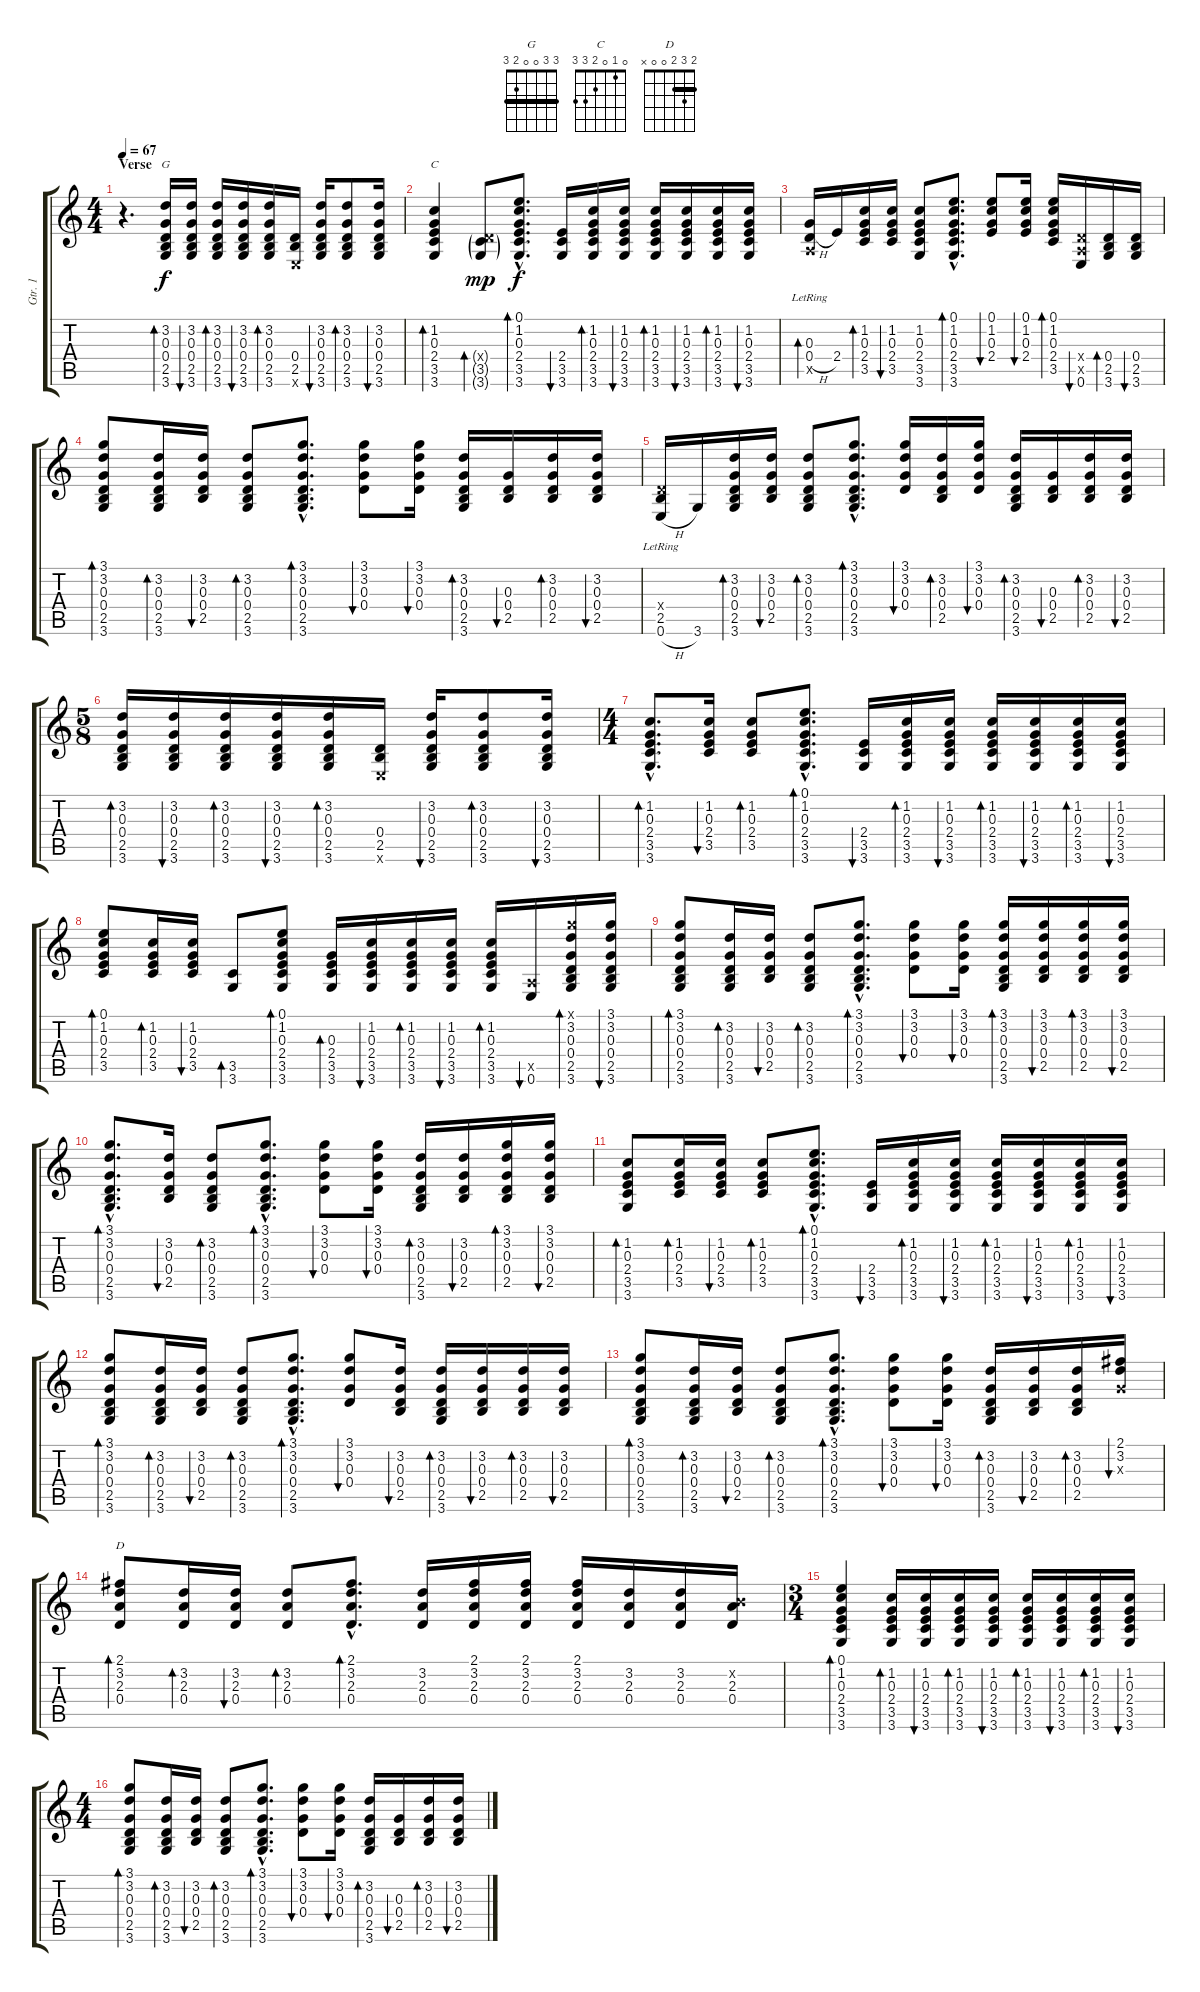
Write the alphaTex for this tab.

\track ("Gtr. 1" "Gtr. 1") {instrument acousticguitarsteel}
\staff {score tabs}
\tuning (E4 B3 G3 D3 A2 E2) {hide}
\chord ("G" 3 3 0 0 2 3) {barre 3}
\chord ("C" 0 1 0 2 3 3)
\chord ("D" 2 3 2 0 0 x) {barre 2}
\ts (4 4)
\section ("" "Verse")
\tempo 67
\clef g2
\ks c
r.4{d dy f instrument acousticguitarsteel} (3.2 0.3 0.4 2.5 3.6).16{bd 30 ch "G"} (3.2 0.3 0.4 2.5 3.6).16{bu 30} (3.2 0.3 0.4 2.5 3.6).16{bd 30} (3.2 0.3 0.4 2.5 3.6).16{bu 30} (3.2 0.3 0.4 2.5 3.6).16{bd 30} (0.4 2.5 0.6{x}).16 (3.2 0.3 0.4 2.5 3.6).16{bu 30} (3.2 0.3 0.4 2.5 3.6).8{bd 30} (3.2 0.3 0.4 2.5 3.6).16{bu 30} |
(1.2 0.3 2.4 3.5 3.6).4{bd 30 ch "C"} (0.4{g x} 3.5{g} 3.6{g}).8{bd 30 dy mp} (0.1{hac} 1.2{hac} 0.3{hac} 2.4{hac} 3.5{hac} 3.6{hac}).8{d bd 30 dy f} (2.4 3.5 3.6).16{bu 30} (1.2 0.3 2.4 3.5 3.6).16{bd 30} (1.2 0.3 2.4 3.5 3.6).16{bu 30} (1.2 0.3 2.4 3.5 3.6).16{bd 30} (1.2 0.3 2.4 3.5 3.6).16{bu 30} (1.2 0.3 2.4 3.5 3.6).16{bd 30} (1.2 0.3 2.4 3.5 3.6).16{bu 30} |
(0.3{lr} 0.4{h} 0.5{x}).16{bd 30} 2.4.16 (1.2 0.3 2.4 3.5).16{bd 30} (1.2 0.3 2.4 3.5).16{bu 30} (1.2 0.3 2.4 3.5 3.6).8 (0.1{hac} 1.2{hac} 0.3{hac} 2.4{hac} 3.5{hac} 3.6{hac}).8{d bd 30} (0.1 1.2 0.3 2.4).8{bu 30} (0.1 1.2 0.3 2.4).16{bu 30} (0.1 1.2 0.3 2.4 3.5).16{bd 30} (0.4{x} 0.5{x} 0.6).16{bu 30} (0.4 2.5 3.6).16{bd 30} (0.4 2.5 3.6).16{bu 30} |
(3.1 3.2 0.3 0.4 2.5 3.6).8{bd 60} (3.2 0.3 0.4 2.5 3.6).16{bd 30} (3.2 0.3 0.4 2.5).16{bu 30} (3.2 0.3 0.4 2.5 3.6).8{bd 30} (3.1{hac} 3.2{hac} 0.3{hac} 0.4{hac} 2.5{hac} 3.6{hac}).8{d bd 30} (3.1 3.2 0.3 0.4).8{bu 30} (3.1 3.2 0.3 0.4).16{bu 30} (3.2 0.3 0.4 2.5 3.6).16{bd 30} (0.3 0.4 2.5).16{bu 30} (3.2 0.3 0.4 2.5).16{bd 30} (3.2 0.3 0.4 2.5).16{bu 30} |
(0.4{x} 2.5{lr} 0.6{h}).16 3.6.16 (3.2 0.3 0.4 2.5 3.6).16{bd 30} (3.2 0.3 0.4 2.5).16{bu 30} (3.2 0.3 0.4 2.5 3.6).8{bd 30} (3.1{hac} 3.2{hac} 0.3{hac} 0.4{hac} 2.5{hac} 3.6{hac}).8{d bd 30} (3.1 3.2 0.3 0.4).16{bu 30} (3.2 0.3 0.4 2.5).16{bd 30} (3.1 3.2 0.3 0.4).16{bu 30} (3.2 0.3 0.4 2.5 3.6).16{bd 30} (0.3 0.4 2.5).16{bu 30} (3.2 0.3 0.4 2.5).16{bd 30} (3.2 0.3 0.4 2.5).16{bu 30} |
\ts (5 8)
(3.2 0.3 0.4 2.5 3.6).16{bd 30} (3.2 0.3 0.4 2.5 3.6).16{bu 30} (3.2 0.3 0.4 2.5 3.6).16{bd 30} (3.2 0.3 0.4 2.5 3.6).16{bu 30} (3.2 0.3 0.4 2.5 3.6).16{bd 30} (0.4 2.5 0.6{x}).16 (3.2 0.3 0.4 2.5 3.6).16{bu 30} (3.2 0.3 0.4 2.5 3.6).8{bd 30} (3.2 0.3 0.4 2.5 3.6).16{bu 30} |
\ts (4 4)
(1.2{hac} 0.3{hac} 2.4{hac} 3.5{hac} 3.6{hac}).8{d bd 30} (1.2 0.3 2.4 3.5).16{bu 30} (1.2 0.3 2.4 3.5).8{bd 30} (0.1{hac} 1.2{hac} 0.3{hac} 2.4{hac} 3.5{hac} 3.6{hac}).8{d bd 30} (2.4 3.5 3.6).16{bu 30} (1.2 0.3 2.4 3.5 3.6).16{bd 30} (1.2 0.3 2.4 3.5 3.6).16{bu 30} (1.2 0.3 2.4 3.5 3.6).16{bd 30} (1.2 0.3 2.4 3.5 3.6).16{bu 30} (1.2 0.3 2.4 3.5 3.6).16{bd 30} (1.2 0.3 2.4 3.5 3.6).16{bu 30} |
(0.1 1.2 0.3 2.4 3.5).8{bd 30} (1.2 0.3 2.4 3.5).16{bd 30} (1.2 0.3 2.4 3.5).16{bu 30} (3.5 3.6).8{bd 30} (0.1 1.2 0.3 2.4 3.5 3.6).8{bd 30} (0.3 2.4 3.5 3.6).16{bd 30} (1.2 0.3 2.4 3.5 3.6).16{bu 30} (1.2 0.3 2.4 3.5 3.6).16{bd 30} (1.2 0.3 2.4 3.5 3.6).16{bu 30} (1.2 0.3 2.4 3.5 3.6).16{bd 30} (0.5{x} 0.6).16{bu 30} (3.1{x} 3.2 0.3 0.4 2.5 3.6).16{bd 30} (3.1 3.2 0.3 0.4 2.5 3.6).16{bu 30} |
(3.1 3.2 0.3 0.4 2.5 3.6).8{bd 60} (3.2 0.3 0.4 2.5 3.6).16{bd 30} (3.2 0.3 0.4 2.5).16{bu 30} (3.2 0.3 0.4 2.5 3.6).8{bd 30} (3.1{hac} 3.2{hac} 0.3{hac} 0.4{hac} 2.5{hac} 3.6{hac}).8{d bd 30} (3.1 3.2 0.3 0.4).8{bu 30} (3.1 3.2 0.3 0.4).16{bu 30} (3.1 3.2 0.3 0.4 2.5 3.6).16{bd 30} (3.1 3.2 0.3 0.4 2.5).16{bu 30} (3.1 3.2 0.3 0.4 2.5).16{bd 30} (3.1 3.2 0.3 0.4 2.5).16{bu 30} |
(3.1{hac} 3.2{hac} 0.3{hac} 0.4{hac} 2.5{hac} 3.6{hac}).8{d bd 60} (3.2 0.3 0.4 2.5).16{bu 30} (3.2 0.3 0.4 2.5 3.6).8{bd 30} (3.1{hac} 3.2{hac} 0.3{hac} 0.4{hac} 2.5{hac} 3.6{hac}).8{d bd 30} (3.1 3.2 0.3 0.4).8{bu 30} (3.1 3.2 0.3 0.4).16{bu 30} (3.2 0.3 0.4 2.5 3.6).16{bd 30} (3.2 0.3 0.4 2.5).16{bu 30} (3.1 3.2 0.3 0.4 2.5).16{bd 30} (3.1 3.2 0.3 0.4 2.5).16{bu 30} |
(1.2 0.3 2.4 3.5 3.6).8{bd 30} (1.2 0.3 2.4 3.5).16{bd 60} (1.2 0.3 2.4 3.5).16{bu 30} (1.2 0.3 2.4 3.5).8{bd 30} (0.1{hac} 1.2{hac} 0.3{hac} 2.4{hac} 3.5{hac} 3.6{hac}).8{d bd 30} (2.4 3.5 3.6).16{bu 30} (1.2 0.3 2.4 3.5 3.6).16{bd 30} (1.2 0.3 2.4 3.5 3.6).16{bu 30} (1.2 0.3 2.4 3.5 3.6).16{bd 30} (1.2 0.3 2.4 3.5 3.6).16{bu 30} (1.2 0.3 2.4 3.5 3.6).16{bd 30} (1.2 0.3 2.4 3.5 3.6).16{bu 30} |
(3.1 3.2 0.3 0.4 2.5 3.6).8{bd 60} (3.2 0.3 0.4 2.5 3.6).16{bd 30} (3.2 0.3 0.4 2.5).16{bu 30} (3.2 0.3 0.4 2.5 3.6).8{bd 30} (3.1{hac} 3.2{hac} 0.3{hac} 0.4{hac} 2.5{hac} 3.6{hac}).8{d bd 30} (3.1 3.2 0.3 0.4).8{bu 30} (3.2 0.3 0.4 2.5).16{bu 30} (3.2 0.3 0.4 2.5 3.6).16{bd 30} (3.2 0.3 0.4 2.5).16{bu 30} (3.2 0.3 0.4 2.5).16{bd 30} (3.2 0.3 0.4 2.5).16{bu 30} |
(3.1 3.2 0.3 0.4 2.5 3.6).8{bd 60} (3.2 0.3 0.4 2.5 3.6).16{bd 30} (3.2 0.3 0.4 2.5).16{bu 30} (3.2 0.3 0.4 2.5 3.6).8{bd 30} (3.1{hac} 3.2{hac} 0.3{hac} 0.4{hac} 2.5{hac} 3.6{hac}).8{d bd 30} (3.1 3.2 0.3 0.4).8{bu 30} (3.1 3.2 0.3 0.4).16{bu 30} (3.2 0.3 0.4 2.5 3.6).16{bd 30} (3.2 0.3 0.4 2.5).16{bu 30} (3.2 0.3 0.4 2.5).16{bd 30} (2.1 3.2 0.3{x}).16{bu 30} |
(2.1 3.2 2.3 0.4).8{bd 30 ch "D"} (3.2 2.3 0.4).16{bd 30} (3.2 2.3 0.4).16{bu 30} (3.2 2.3 0.4).8{bd 60} (2.1{hac} 3.2{hac} 2.3{hac} 0.4{hac}).8{d bd 60} (3.2 2.3 0.4).16 (2.1 3.2 2.3 0.4).16 (2.1 3.2 2.3 0.4).16 (2.1 3.2 2.3 0.4).16 (3.2 2.3 0.4).16 (3.2 2.3 0.4).16 (0.2{x} 2.3 0.4).16 |
\ts (3 4)
(0.1 1.2 0.3 2.4 3.5 3.6).4{bd 30} (1.2 0.3 2.4 3.5 3.6).16{bd 30} (1.2 0.3 2.4 3.5 3.6).16{bu 30} (1.2 0.3 2.4 3.5 3.6).16{bd 30} (1.2 0.3 2.4 3.5 3.6).16{bu 30} (1.2 0.3 2.4 3.5 3.6).16{bd 30} (1.2 0.3 2.4 3.5 3.6).16{bu 30} (1.2 0.3 2.4 3.5 3.6).16{bd 30} (1.2 0.3 2.4 3.5 3.6).16{bu 30} |
\ts (4 4)
(3.1 3.2 0.3 0.4 2.5 3.6).8{bd 60} (3.2 0.3 0.4 2.5 3.6).16{bd 30} (3.2 0.3 0.4 2.5).16{bu 30} (3.2 0.3 0.4 2.5 3.6).8{bd 30} (3.1{hac} 3.2{hac} 0.3{hac} 0.4{hac} 2.5{hac} 3.6{hac}).8{d bd 30} (3.1 3.2 0.3 0.4).8{bu 30} (3.1 3.2 0.3 0.4).16{bu 30} (3.2 0.3 0.4 2.5 3.6).16{bd 30} (0.3 0.4 2.5).16{bu 30} (3.2 0.3 0.4 2.5).16{bd 30} (3.2 0.3 0.4 2.5).16{bu 30}
